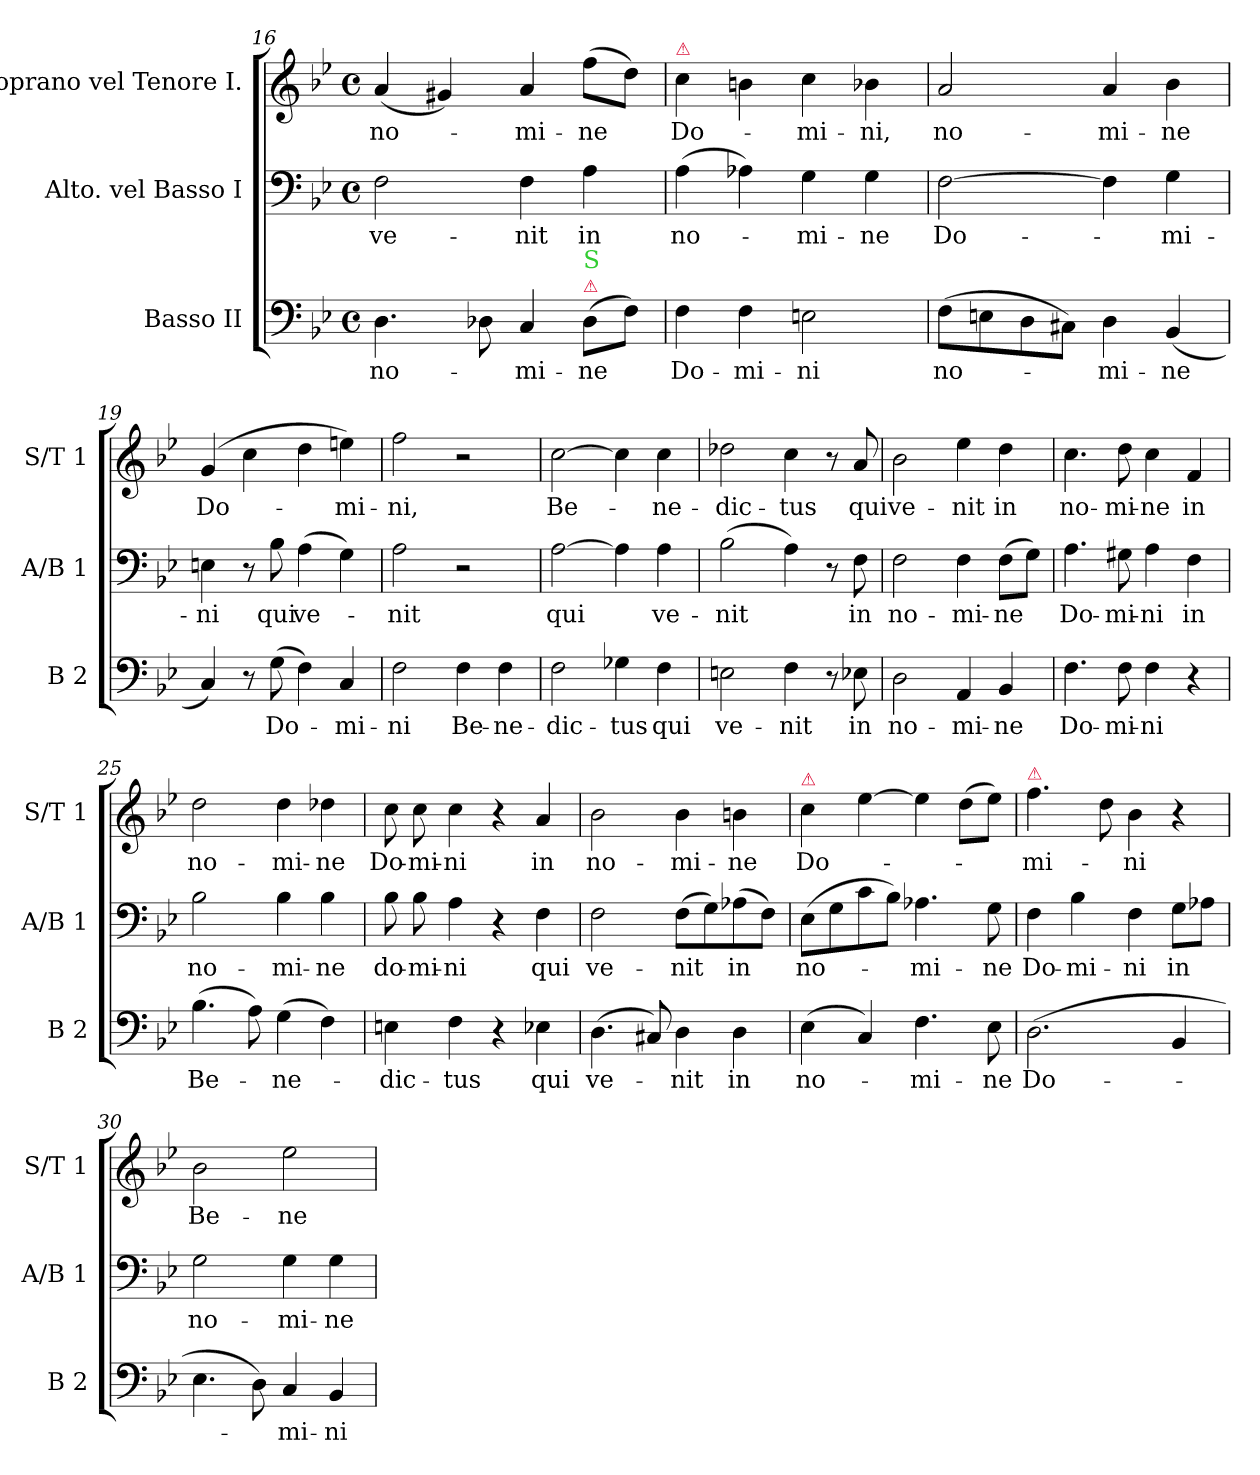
**kern	**text	**kern	**text	**kern	**text
*part3	*part3	*part2	*part2	*part1	*part1
*staff3	*staff3	*staff2	*staff2	*staff1	*staff1
*I"Basso II	*	*I"Alto. vel Basso I	*	*I"Soprano vel Tenore I.	*
*I'B 2	*	*I'A/B 1	*	*I'S/T 1	*
*clefF4	*	*clefF4	*	*clefG2	*
*	*	*	*	*ITrd7c12	*
*k[b-e-]	*	*k[b-e-]	*	*k[b-e-]	*
*M4/4	*	*M4/4	*	*M4/4	*
*met(c)	*	*met(c)	*	*met(c)	*
=16	=16	=16	=16	=16	=16
4.D\	no-	2F\	ve-	(4A/	no-
.	.	.	.	4G#X/)	.
8D-X\	.	.	.	.	.
4C/	-mi-	4F\	-nit	4A/	-mi-
!LO:TX:a:color=crimson:t=⚠	!	!	!	!	!
!LO:TX:a:color=limegreen:t=S	!	!	!	!	!
(8D-\L	-ne	4A\	in	(8f\L	-ne
8F\J)	.	.	.	8d\J)	.
=17	=17	=17	=17	=17	=17
!	!	!	!	!LO:TX:a:color=crimson:t=⚠	!
4F\	Do-	(4A\	no-	4c\	Do-
4F\	-mi-	4A-X\)	.	4Bn\	.
2En\	-ni	4G\	-mi-	4c\	-mi-
.	.	4G\	-ne	4B-X\	-ni,
=18	=18	=18	=18	=18	=18
(8F\L	no-	[2F\	Do-	2A/	no-
8En\	.	.	.	.	.
8D\	.	.	.	.	.
8C#X\J)	.	.	.	.	.
4D\	-mi-	4F\]	.	4A/	-mi-
(4BB-/	-ne	4G\	-mi-	4B-\	-ne
=19	=19	=19	=19	=19	=19
4C/)	.	4En\	-ni	(4G/	Do-
8r	.	8r	.	4c\	.
(8G\	Do-	8B-\	qui	.	.
4F\)	.	(4A\	ve-	4d\	.
4C/	-mi-	4G\)	.	4en\)	-mi-
=20	=20	=20	=20	=20	=20
2F\	-ni	2A\	-nit	2f\	-ni,
4F\	Be-	2r	.	2r	.
4F\	-ne-	.	.	.	.
=21	=21	=21	=21	=21	=21
2F\	-dic-	[2A\	qui	[2c\	Be-
4G-X\	-tus	4A\]	.	4c\]	.
4F\	qui	4A\	ve-	4c\	-ne-
=22	=22	=22	=22	=22	=22
2En\	ve-	(2B-\	-nit	2d-X\	-dic-
4F\	-nit	4A\)	.	4c\	-tus
8r	.	8r	.	8r	.
8E-X\	in	8F\	in	8A/	qui
=23	=23	=23	=23	=23	=23
2D\	no-	2F\	no-	2B-\	ve-
4AA/	-mi-	4F\	-mi-	4e-\	-nit
4BB-/	-ne	(8F\L	-ne	4d\	in
.	.	8G\J)	.	.	.
=24	=24	=24	=24	=24	=24
4.F\	Do-	4.A\	Do-	4.c\	no-
8F\	-mi-	8G#X\	-mi-	8d\	-mi-
4F\	-ni	4A\	-ni	4c\	-ne
4r	.	4F\	in	4F/	in
=25	=25	=25	=25	=25	=25
(4.B-\	Be-	2B-\	no-	2d\	no-
8A\)	.	.	.	.	.
(4G\	-ne-	4B-\	-mi-	4d\	-mi-
4F\)	.	4B-\	-ne	4d-X\	-ne
=26	=26	=26	=26	=26	=26
4En\	-dic-	8B-\	do-	8c\	Do-
.	.	8B-\	-mi-	8c\	-mi-
4F\	-tus	4A\	-ni	4c\	-ni
4r	.	4r	.	4r	.
4E-X\	qui	4F\	qui	4A/	in
=27	=27	=27	=27	=27	=27
(4.D\	ve-	2F\	ve-	2B-\	no-
8C#X/)	.	.	.	.	.
4D\	-nit	(8F\L	-nit	4B-\	-mi-
.	.	8G\)	.	.	.
4D\	in	(8A-X\	in	4Bn\	-ne
.	.	8F\J)	.	.	.
=28	=28	=28	=28	=28	=28
!	!	!	!	!LO:TX:a:color=crimson:t=⚠	!
(4E-\	no-	(8E-\L	no-	4c\	Do-
.	.	8G\	.	.	.
4C/)	.	8c\	.	[4e-\	.
.	.	8B-\J)	.	.	.
4.F\	-mi-	4.A-X\	-mi-	4e-\]	.
.	.	.	.	(8d\L	.
8E-\	-ne	8G\	-ne	8e-\J)	.
=29	=29	=29	=29	=29	=29
!	!	!	!	!LO:TX:a:color=crimson:t=⚠	!
(2.D\	Do-	4F\	Do-	4.f\	-mi-
.	.	4B-\	-mi-	.	.
.	.	.	.	8d\	.
.	.	4F\	-ni	4B-\	-ni
4BB-/	.	8G\L	in	4r	.
.	.	8A-X\J	.	.	.
=30	=30	=30	=30	=30	=30
4.E-\	.	2G\	no-	2B-\	Be-
8D\)	.	.	.	.	.
4C/	-mi-	4G\	-mi-	2e-\	-ne-
4BB-/	-ni	4G\	-ne	.	.
=	=	=	=	=	=
*-	*-	*-	*-	*-	*-
